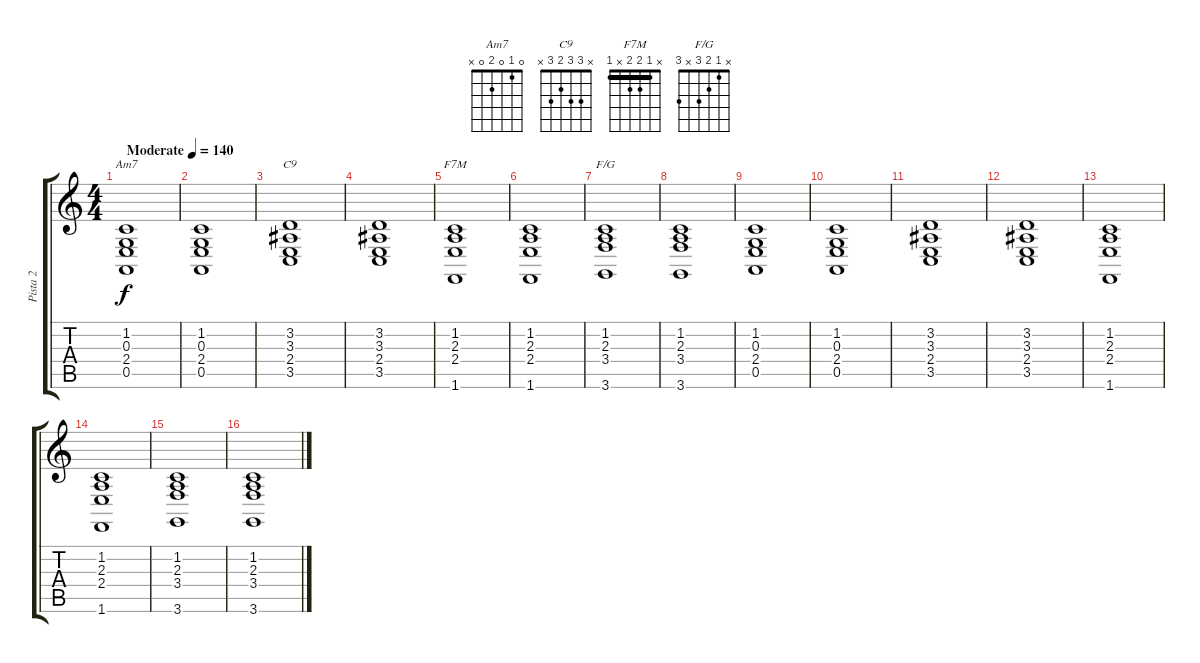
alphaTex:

\track ("Pista 2" "Pista 2") {instrument synthstrings2}
\staff {score tabs}
\tuning (E4 B3 G3 D3 A2 E2) {hide}
\chord ("Am7" 0 1 0 2 0 x)
\chord ("C9" x 3 3 2 3 x)
\chord ("F7M" x 1 2 2 x 1) {barre 1}
\chord ("F/G" x 1 2 3 x 3)
\ts (4 4)
\tempo (140 "Moderate")
\clef g2
\ks c
(1.2 0.3 2.4 0.5).1{ch "Am7" dy f instrument synthstrings2} |
(1.2 0.3 2.4 0.5).1 |
(3.2 3.3 2.4 3.5).1{ch "C9"} |
(3.2 3.3 2.4 3.5).1 |
(1.2 2.3 2.4 1.6).1{ch "F7M"} |
(1.2 2.3 2.4 1.6).1 |
(1.2 2.3 3.4 3.6).1{ch "F/G"} |
(1.2 2.3 3.4 3.6).1 |
(1.2 0.3 2.4 0.5).1 |
(1.2 0.3 2.4 0.5).1 |
(3.2 3.3 2.4 3.5).1 |
(3.2 3.3 2.4 3.5).1 |
(1.2 2.3 2.4 1.6).1 |
(1.2 2.3 2.4 1.6).1 |
(1.2 2.3 3.4 3.6).1 |
(1.2 2.3 3.4 3.6).1
